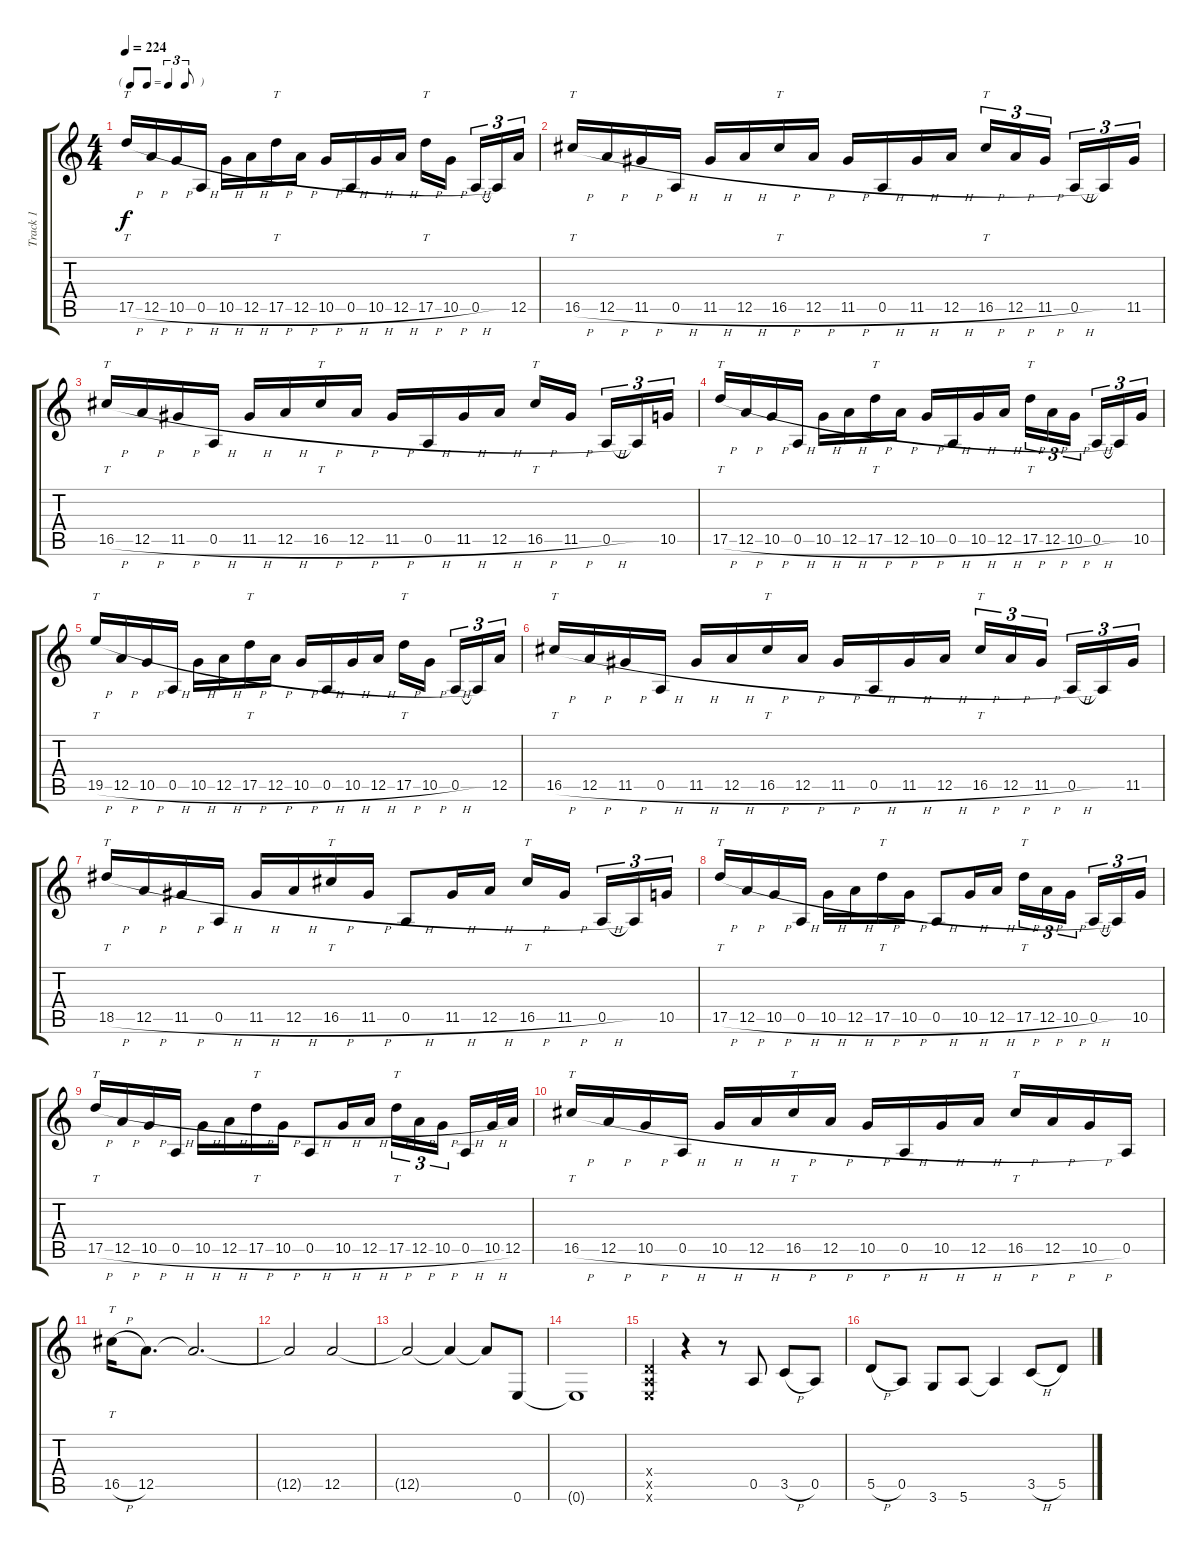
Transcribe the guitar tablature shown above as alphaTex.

\track ("Track 1" "Track 1") {instrument overdrivenguitar}
\staff {score tabs}
\tuning (E4 B3 G3 D3 A2 E2) {hide}
\ts (4 4)
\tf triplet8th
\tempo 224
\clef g2
\ks c
17.5{h}.16{tt dy f} 12.5{h}.16 10.5{h}.16 0.5{h}.16 10.5{h}.16 12.5{h}.16 17.5{h}.16{tt} 12.5{h}.16 10.5{h}.16 0.5{h}.16 10.5{h}.16 12.5{h}.16 17.5{h}.16{tt} 10.5{h}.16{beam splitsecondary} 0.5{h}.16{tu (3 2)} 0.5{t}.16{tu (3 2)} 12.5.16{tu (3 2)} |
16.5{h}.16{tt} 12.5{h}.16 11.5{h}.16 0.5{h}.16 11.5{h}.16 12.5{h}.16 16.5{h}.16{tt} 12.5{h}.16 11.5{h}.16 0.5{h}.16 11.5{h}.16 12.5{h}.16 16.5{h}.16{tt tu (3 2)} 12.5{h}.16{tu (3 2)} 11.5{h}.16{tu (3 2) beam splitsecondary} 0.5{h}.16{tu (3 2)} 0.5{t}.16{tu (3 2)} 11.5.16{tu (3 2)} |
16.5{h}.16{tt} 12.5{h}.16 11.5{h}.16 0.5{h}.16 11.5{h}.16 12.5{h}.16 16.5{h}.16{tt} 12.5{h}.16 11.5{h}.16 0.5{h}.16 11.5{h}.16 12.5{h}.16 16.5{h}.16{tt} 11.5{h}.16{beam splitsecondary} 0.5{h}.16{tu (3 2)} 0.5{t}.16{tu (3 2)} 10.5.16{tu (3 2)} |
17.5{h}.16{tt} 12.5{h}.16 10.5{h}.16 0.5{h}.16 10.5{h}.16 12.5{h}.16 17.5{h}.16{tt} 12.5{h}.16 10.5{h}.16 0.5{h}.16 10.5{h}.16 12.5{h}.16 17.5{h}.16{tt tu (3 2)} 12.5{h}.16{tu (3 2)} 10.5{h}.16{tu (3 2) beam splitsecondary} 0.5{h}.16{tu (3 2)} 0.5{t}.16{tu (3 2)} 10.5.16{tu (3 2)} |
19.5{h}.16{tt} 12.5{h}.16 10.5{h}.16 0.5{h}.16 10.5{h}.16 12.5{h}.16 17.5{h}.16{tt} 12.5{h}.16 10.5{h}.16 0.5{h}.16 10.5{h}.16 12.5{h}.16 17.5{h}.16{tt} 10.5{h}.16{beam splitsecondary} 0.5{h}.16{tu (3 2)} 0.5{t}.16{tu (3 2)} 12.5.16{tu (3 2)} |
16.5{h}.16{tt} 12.5{h}.16 11.5{h}.16 0.5{h}.16 11.5{h}.16 12.5{h}.16 16.5{h}.16{tt} 12.5{h}.16 11.5{h}.16 0.5{h}.16 11.5{h}.16 12.5{h}.16 16.5{h}.16{tt tu (3 2)} 12.5{h}.16{tu (3 2)} 11.5{h}.16{tu (3 2) beam splitsecondary} 0.5{h}.16{tu (3 2)} 0.5{t}.16{tu (3 2)} 11.5.16{tu (3 2)} |
18.5{h}.16{tt} 12.5{h}.16 11.5{h}.16 0.5{h}.16 11.5{h}.16 12.5{h}.16 16.5{h}.16{tt} 11.5{h}.16 0.5{h}.8 11.5{h}.16 12.5{h}.16 16.5{h}.16{tt} 11.5{h}.16{beam splitsecondary} 0.5{h}.16{tu (3 2)} 0.5{t}.16{tu (3 2)} 10.5.16{tu (3 2)} |
17.5{h}.16{tt} 12.5{h}.16 10.5{h}.16 0.5{h}.16 10.5{h}.16 12.5{h}.16 17.5{h}.16{tt} 10.5{h}.16 0.5{h}.8 10.5{h}.16 12.5{h}.16 17.5{h}.16{tt tu (3 2)} 12.5{h}.16{tu (3 2)} 10.5{h}.16{tu (3 2) beam splitsecondary} 0.5{h}.16{tu (3 2)} 0.5{t}.16{tu (3 2)} 10.5.16{tu (3 2)} |
17.5{h}.16{tt} 12.5{h}.16 10.5{h}.16 0.5{h}.16 10.5{h}.16 12.5{h}.16 17.5{h}.16{tt} 10.5{h}.16 0.5{h}.8 10.5{h}.16 12.5{h}.16 17.5{h}.16{tt tu (3 2)} 12.5{h}.16{tu (3 2)} 10.5{h}.16{tu (3 2) beam splitsecondary} 0.5{h}.16 10.5{h}.32 12.5.32 |
16.5{h}.16{tt} 12.5{h}.16 10.5{h}.16 0.5{h}.16 10.5{h}.16 12.5{h}.16 16.5{h}.16{tt} 12.5{h}.16 10.5{h}.16 0.5{h}.16 10.5{h}.16 12.5{h}.16 16.5{h}.16{tt} 12.5{h}.16 10.5{h}.16 0.5.16 |
16.5{h}.16{tt} 12.5.8{d} 12.5{t}.2{d} |
12.5{t}.2 12.5.2 |
12.5{t}.2 12.5{t}.4 12.5{t}.8 0.6.8 |
0.6{t}.1 |
(0.4{x} 0.5{x} 0.6{x}).4 r.4 r.8 0.5.8 3.5{h}.8 0.5.8 |
5.5{h}.8 0.5.8 3.6.8 5.6.8 5.6{t}.4 3.5{h}.8 5.5.8
